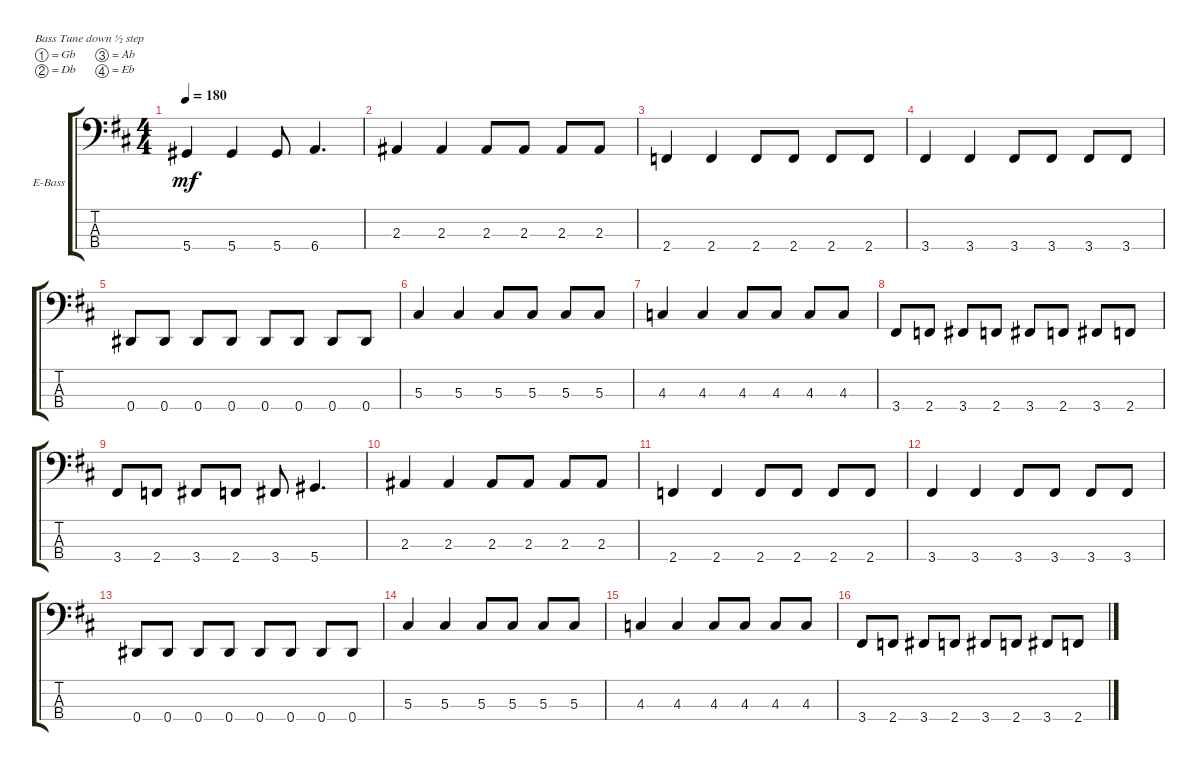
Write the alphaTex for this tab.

\defaultSystemsLayout 4
\bracketExtendMode groupsimilarinstruments
\firstSystemTrackNameOrientation horizontal
\otherSystemsTrackNameOrientation horizontal
\track ("Electric Bass" "E-Bass") {instrument electricbassfinger}
\staff {score tabs}
\tuning (Gb2 Db2 Ab1 Eb1)
\ts (4 4)
\tempo 180
\clef f4
\scale
0.333333
\ks bminor
5.4{t}.4{dy mf} 5.4.4 5.4.8 6.4.4{d} |
\scale
0.333333 2.3.4 2.3.4 2.3.8 2.3.8 2.3.8 2.3.8 |
\scale
0.333333 2.4.4 2.4.4 2.4.8 2.4.8 2.4.8 2.4.8 |
\scale
0.333333 3.4.4 3.4.4 3.4.8 3.4.8 3.4.8 3.4.8 |
\scale
0.333333 0.4.8 0.4.8 0.4.8 0.4.8 0.4.8 0.4.8 0.4.8 0.4.8 |
\scale
0.333333 5.3.4 5.3.4 5.3.8 5.3.8 5.3.8 5.3.8 |
\scale
0.333333 4.3.4 4.3.4 4.3.8 4.3.8 4.3.8 4.3.8 |
\scale
0.333333 3.4.8 2.4.8 3.4.8 2.4.8 3.4.8 2.4.8 3.4.8 2.4.8 |
\scale
0.333333 3.4.8 2.4.8 3.4.8 2.4.8 3.4.8 5.4.4{d} |
\scale
0.333333 2.3.4 2.3.4 2.3.8 2.3.8 2.3.8 2.3.8 |
\scale
0.333333 2.4.4 2.4.4 2.4.8 2.4.8 2.4.8 2.4.8 |
\scale
0.333333 3.4.4 3.4.4 3.4.8 3.4.8 3.4.8 3.4.8 |
\scale
0.333333 0.4.8 0.4.8 0.4.8 0.4.8 0.4.8 0.4.8 0.4.8 0.4.8 |
\scale
0.333333 5.3.4 5.3.4 5.3.8 5.3.8 5.3.8 5.3.8 |
\scale
0.333333 4.3.4 4.3.4 4.3.8 4.3.8 4.3.8 4.3.8 |
\scale
0.333333 3.4.8 2.4.8 3.4.8 2.4.8 3.4.8 2.4.8 3.4.8 2.4.8
